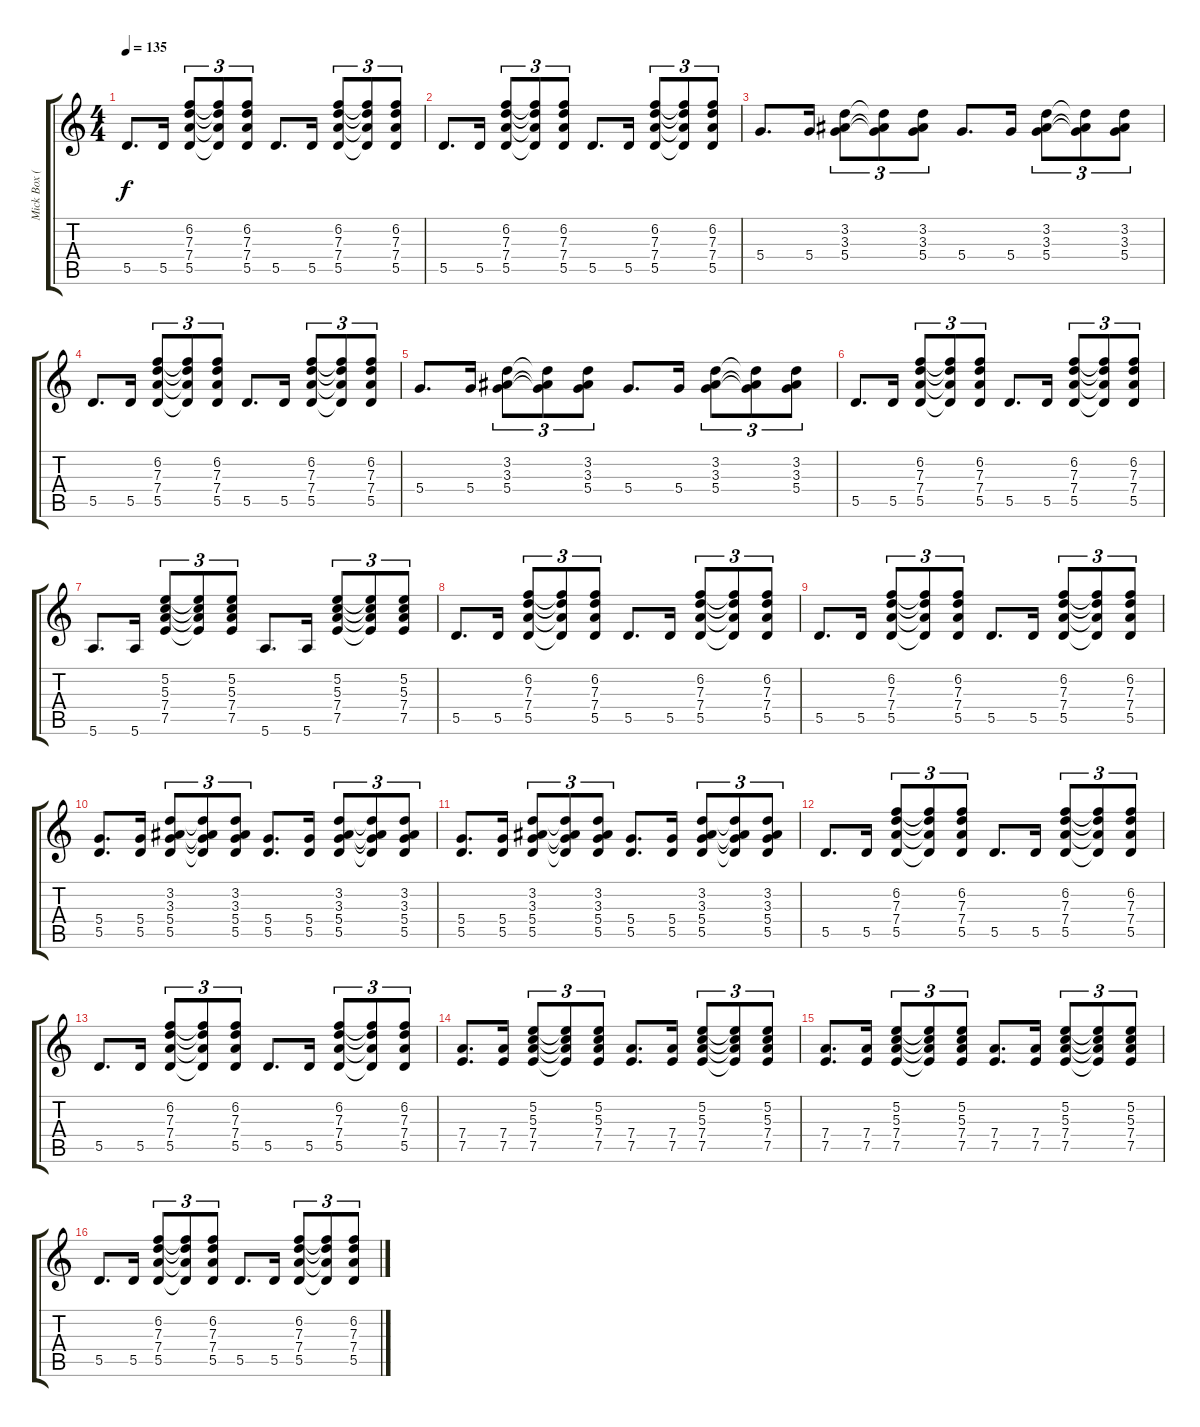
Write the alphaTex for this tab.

\track ("Mick Box (rhytm)" "Mick Box (") {instrument overdrivenguitar}
\staff {score tabs}
\tuning (E4 B3 G3 D3 A2 E2) {hide}
\ts (4 4)
\tempo 135
\clef g2
\ks c
5.5.8{d dy f} 5.5.16 (6.2 7.3 7.4 5.5).8{tu (3 2)} (6.2{t} 7.3{t} 7.4{t} 5.5{t}).8{tu (3 2)} (6.2 7.3 7.4 5.5).8{tu (3 2)} 5.5.8{d} 5.5.16 (6.2 7.3 7.4 5.5).8{tu (3 2)} (6.2{t} 7.3{t} 7.4{t} 5.5{t}).8{tu (3 2)} (6.2 7.3 7.4 5.5).8{tu (3 2)} |
5.5.8{d} 5.5.16 (6.2 7.3 7.4 5.5).8{tu (3 2)} (6.2{t} 7.3{t} 7.4{t} 5.5{t}).8{tu (3 2)} (6.2 7.3 7.4 5.5).8{tu (3 2)} 5.5.8{d} 5.5.16 (6.2 7.3 7.4 5.5).8{tu (3 2)} (6.2{t} 7.3{t} 7.4{t} 5.5{t}).8{tu (3 2)} (6.2 7.3 7.4 5.5).8{tu (3 2)} |
5.4.8{d} 5.4.16 (3.2 3.3 5.4).8{tu (3 2)} (3.2{t} 3.3{t} 5.4{t}).8{tu (3 2)} (3.2 3.3 5.4).8{tu (3 2)} 5.4.8{d} 5.4.16 (3.2 3.3 5.4).8{tu (3 2)} (3.2{t} 3.3{t} 5.4{t}).8{tu (3 2)} (3.2 3.3 5.4).8{tu (3 2)} |
5.5.8{d} 5.5.16 (6.2 7.3 7.4 5.5).8{tu (3 2)} (6.2{t} 7.3{t} 7.4{t} 5.5{t}).8{tu (3 2)} (6.2 7.3 7.4 5.5).8{tu (3 2)} 5.5.8{d} 5.5.16 (6.2 7.3 7.4 5.5).8{tu (3 2)} (6.2{t} 7.3{t} 7.4{t} 5.5{t}).8{tu (3 2)} (6.2 7.3 7.4 5.5).8{tu (3 2)} |
5.4.8{d} 5.4.16 (3.2 3.3 5.4).8{tu (3 2)} (3.2{t} 3.3{t} 5.4{t}).8{tu (3 2)} (3.2 3.3 5.4).8{tu (3 2)} 5.4.8{d} 5.4.16 (3.2 3.3 5.4).8{tu (3 2)} (3.2{t} 3.3{t} 5.4{t}).8{tu (3 2)} (3.2 3.3 5.4).8{tu (3 2)} |
5.5.8{d} 5.5.16 (6.2 7.3 7.4 5.5).8{tu (3 2)} (6.2{t} 7.3{t} 7.4{t} 5.5{t}).8{tu (3 2)} (6.2 7.3 7.4 5.5).8{tu (3 2)} 5.5.8{d} 5.5.16 (6.2 7.3 7.4 5.5).8{tu (3 2)} (6.2{t} 7.3{t} 7.4{t} 5.5{t}).8{tu (3 2)} (6.2 7.3 7.4 5.5).8{tu (3 2)} |
5.6.8{d} 5.6.16 (5.2 5.3 7.4 7.5).8{tu (3 2)} (5.2{t} 5.3{t} 7.4{t} 7.5{t}).8{tu (3 2)} (5.2 5.3 7.4 7.5).8{tu (3 2)} 5.6.8{d} 5.6.16 (5.2 5.3 7.4 7.5).8{tu (3 2)} (5.2{t} 5.3{t} 7.4{t} 7.5{t}).8{tu (3 2)} (5.2 5.3 7.4 7.5).8{tu (3 2)} |
5.5.8{d} 5.5.16 (6.2 7.3 7.4 5.5).8{tu (3 2)} (6.2{t} 7.3{t} 7.4{t} 5.5{t}).8{tu (3 2)} (6.2 7.3 7.4 5.5).8{tu (3 2)} 5.5.8{d} 5.5.16 (6.2 7.3 7.4 5.5).8{tu (3 2)} (6.2{t} 7.3{t} 7.4{t} 5.5{t}).8{tu (3 2)} (6.2 7.3 7.4 5.5).8{tu (3 2)} |
5.5.8{d} 5.5.16 (6.2 7.3 7.4 5.5).8{tu (3 2)} (6.2{t} 7.3{t} 7.4{t} 5.5{t}).8{tu (3 2)} (6.2 7.3 7.4 5.5).8{tu (3 2)} 5.5.8{d} 5.5.16 (6.2 7.3 7.4 5.5).8{tu (3 2)} (6.2{t} 7.3{t} 7.4{t} 5.5{t}).8{tu (3 2)} (6.2 7.3 7.4 5.5).8{tu (3 2)} |
(5.4 5.5).8{d} (5.4 5.5).16 (3.2 3.3 5.4 5.5).8{tu (3 2)} (3.2{t} 3.3{t} 5.4{t} 5.5{t}).8{tu (3 2)} (3.2 3.3 5.4 5.5).8{tu (3 2)} (5.4 5.5).8{d} (5.4 5.5).16 (3.2 3.3 5.4 5.5).8{tu (3 2)} (3.2{t} 3.3{t} 5.4{t} 5.5{t}).8{tu (3 2)} (3.2 3.3 5.4 5.5).8{tu (3 2)} |
(5.4 5.5).8{d} (5.4 5.5).16 (3.2 3.3 5.4 5.5).8{tu (3 2)} (3.2{t} 3.3{t} 5.4{t} 5.5{t}).8{tu (3 2)} (3.2 3.3 5.4 5.5).8{tu (3 2)} (5.4 5.5).8{d} (5.4 5.5).16 (3.2 3.3 5.4 5.5).8{tu (3 2)} (3.2{t} 3.3{t} 5.4{t} 5.5{t}).8{tu (3 2)} (3.2 3.3 5.4 5.5).8{tu (3 2)} |
5.5.8{d} 5.5.16 (6.2 7.3 7.4 5.5).8{tu (3 2)} (6.2{t} 7.3{t} 7.4{t} 5.5{t}).8{tu (3 2)} (6.2 7.3 7.4 5.5).8{tu (3 2)} 5.5.8{d} 5.5.16 (6.2 7.3 7.4 5.5).8{tu (3 2)} (6.2{t} 7.3{t} 7.4{t} 5.5{t}).8{tu (3 2)} (6.2 7.3 7.4 5.5).8{tu (3 2)} |
5.5.8{d} 5.5.16 (6.2 7.3 7.4 5.5).8{tu (3 2)} (6.2{t} 7.3{t} 7.4{t} 5.5{t}).8{tu (3 2)} (6.2 7.3 7.4 5.5).8{tu (3 2)} 5.5.8{d} 5.5.16 (6.2 7.3 7.4 5.5).8{tu (3 2)} (6.2{t} 7.3{t} 7.4{t} 5.5{t}).8{tu (3 2)} (6.2 7.3 7.4 5.5).8{tu (3 2)} |
(7.4 7.5).8{d} (7.4 7.5).16 (5.2 5.3 7.4 7.5).8{tu (3 2)} (5.2{t} 5.3{t} 7.4{t} 7.5{t}).8{tu (3 2)} (5.2 5.3 7.4 7.5).8{tu (3 2)} (7.4 7.5).8{d} (7.4 7.5).16 (5.2 5.3 7.4 7.5).8{tu (3 2)} (5.2{t} 5.3{t} 7.4{t} 7.5{t}).8{tu (3 2)} (5.2 5.3 7.4 7.5).8{tu (3 2)} |
(7.4 7.5).8{d} (7.4 7.5).16 (5.2 5.3 7.4 7.5).8{tu (3 2)} (5.2{t} 5.3{t} 7.4{t} 7.5{t}).8{tu (3 2)} (5.2 5.3 7.4 7.5).8{tu (3 2)} (7.4 7.5).8{d} (7.4 7.5).16 (5.2 5.3 7.4 7.5).8{tu (3 2)} (5.2{t} 5.3{t} 7.4{t} 7.5{t}).8{tu (3 2)} (5.2 5.3 7.4 7.5).8{tu (3 2)} |
5.5.8{d} 5.5.16 (6.2 7.3 7.4 5.5).8{tu (3 2)} (6.2{t} 7.3{t} 7.4{t} 5.5{t}).8{tu (3 2)} (6.2 7.3 7.4 5.5).8{tu (3 2)} 5.5.8{d} 5.5.16 (6.2 7.3 7.4 5.5).8{tu (3 2)} (6.2{t} 7.3{t} 7.4{t} 5.5{t}).8{tu (3 2)} (6.2 7.3 7.4 5.5).8{tu (3 2)}
